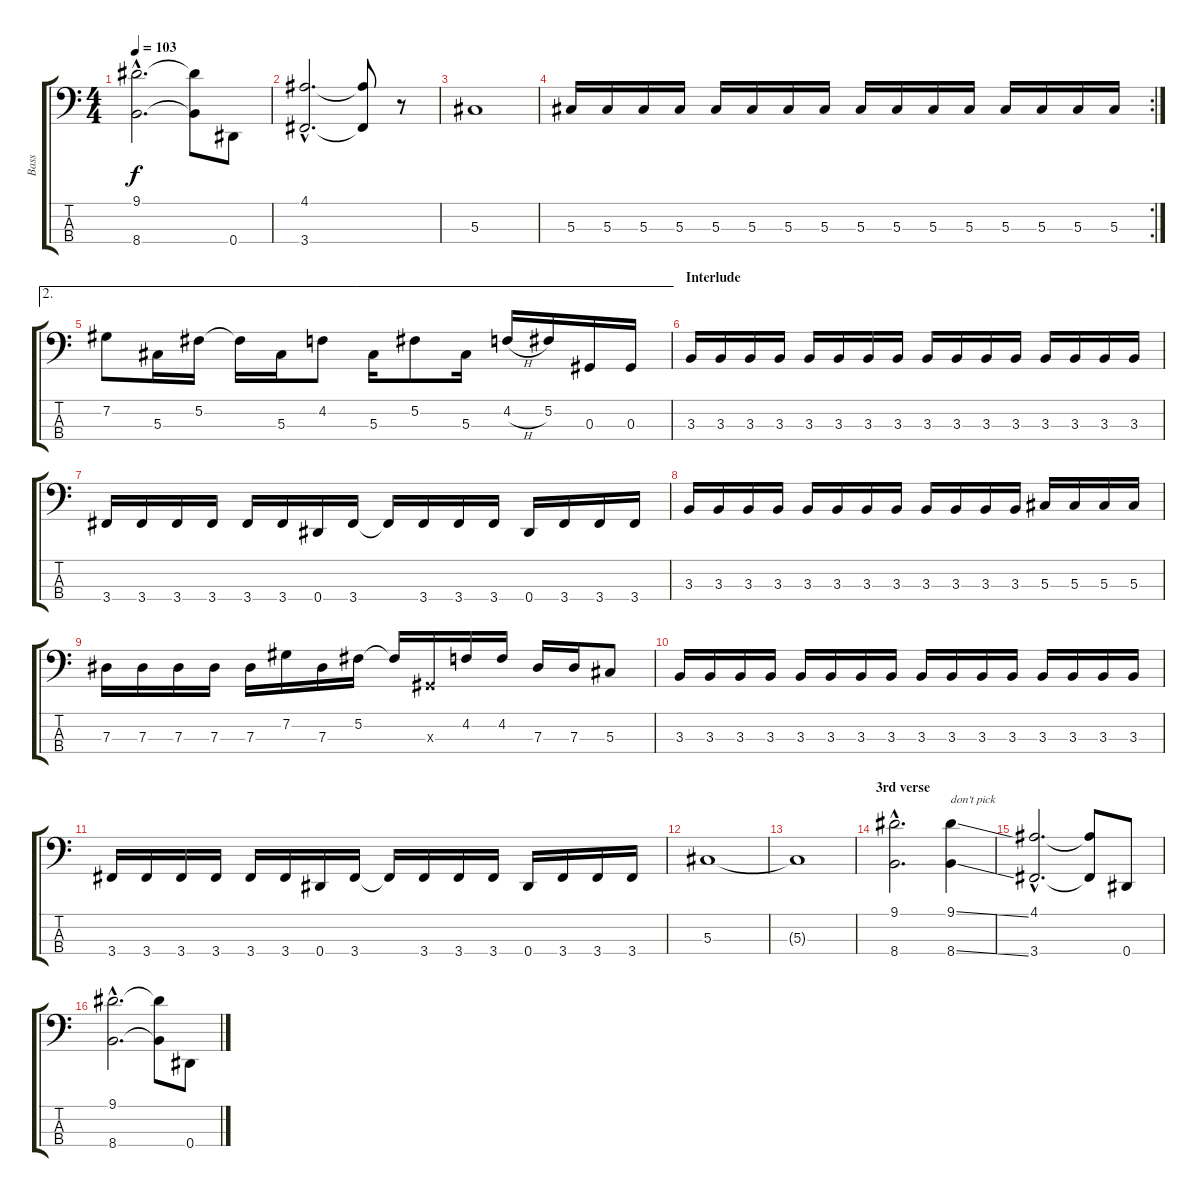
\track ("Bass" "Bass") {instrument electricbassfinger}
\staff {score tabs}
\tuning (Gb2 Db2 Ab1 Eb1) {hide}
\ts (4 4)
\tempo 103
\clef f4
\ks c
(9.1{hac} 8.4{hac}).2{d dy f} (9.1{t} 8.4{t}).8 0.4.8 |
(4.1{hac} 3.4{hac}).2{d} (4.1{t} 3.4{t}).8 r.8 |
5.3.1 |
\rc 2
5.3.16 5.3.16 5.3.16 5.3.16 5.3.16 5.3.16 5.3.16 5.3.16 5.3.16 5.3.16 5.3.16 5.3.16 5.3.16 5.3.16 5.3.16 5.3.16 |
\ae 2
7.2.8 5.3.16 5.2.16 5.2{t}.16 5.3.16 4.2.8 5.3.16 5.2.8 5.3.16 4.2{h}.16 5.2.16 0.3.16 0.3.16 |
\section ("" "Interlude")
3.3.16 3.3.16 3.3.16 3.3.16 3.3.16 3.3.16 3.3.16 3.3.16 3.3.16 3.3.16 3.3.16 3.3.16 3.3.16 3.3.16 3.3.16 3.3.16 |
3.4.16 3.4.16 3.4.16 3.4.16 3.4.16 3.4.16 0.4.16 3.4.16 3.4{t}.16 3.4.16 3.4.16 3.4.16 0.4.16 3.4.16 3.4.16 3.4.16 |
3.3.16 3.3.16 3.3.16 3.3.16 3.3.16 3.3.16 3.3.16 3.3.16 3.3.16 3.3.16 3.3.16 3.3.16 5.3.16 5.3.16 5.3.16 5.3.16 |
7.3.16 7.3.16 7.3.16 7.3.16 7.3.16 7.2.16 7.3.16 5.2.16 5.2{t}.16 0.3{x}.16 4.2.16 4.2.16 7.3.16 7.3.16 5.3.8 |
3.3.16 3.3.16 3.3.16 3.3.16 3.3.16 3.3.16 3.3.16 3.3.16 3.3.16 3.3.16 3.3.16 3.3.16 3.3.16 3.3.16 3.3.16 3.3.16 |
3.4.16 3.4.16 3.4.16 3.4.16 3.4.16 3.4.16 0.4.16 3.4.16 3.4{t}.16 3.4.16 3.4.16 3.4.16 0.4.16 3.4.16 3.4.16 3.4.16 |
5.3.1 |
5.3{t}.1 |
\section ("" "3rd verse")
(9.1{hac} 8.4{hac}).2{d} (9.1{ss} 8.4{ss}).4{txt "don't pick"} |
(4.1{hac} 3.4{hac}).2{d} (4.1{t} 3.4{t}).8 0.4.8 |
(9.1{hac} 8.4{hac}).2{d} (9.1{t} 8.4{t}).8 0.4.8
